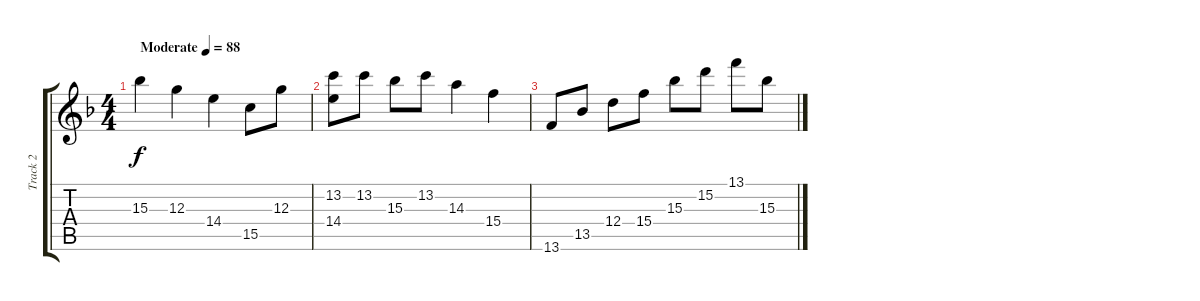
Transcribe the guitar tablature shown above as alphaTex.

\track ("Track 2" "Track 2") {instrument acousticguitarnylon}
\staff {score tabs}
\tuning (E4 B3 G3 D3 A2 E2) {hide}
\ts (4 4)
\tempo (88 "Moderate")
\clef g2
\ks dminor
15.3.4{dy f instrument acousticguitarnylon} 12.3.4 14.4.4 15.5.8 12.3.8 |
(13.2 14.4).8 13.2.8 15.3.8 13.2.8 14.3.4 15.4.4 |
13.6.8 13.5.8 12.4.8 15.4.8 15.3.8 15.2.8 13.1.8 15.3.8
